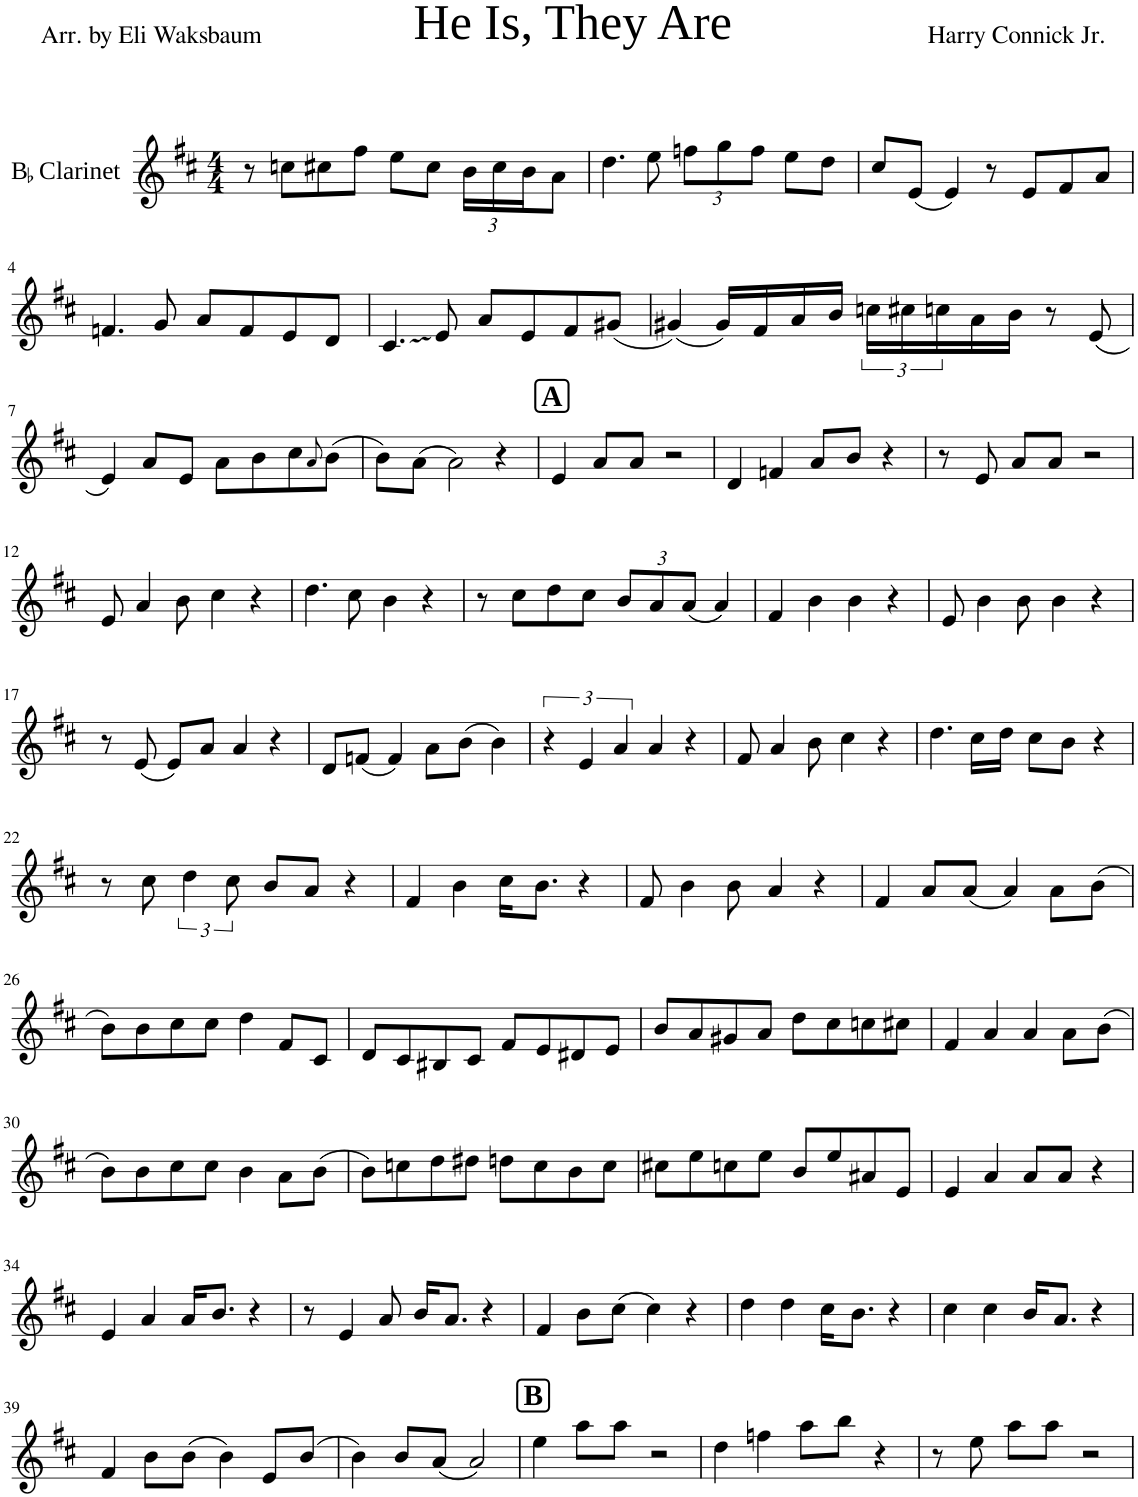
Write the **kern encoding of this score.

**kern
*part1
*staff1
*I"BaccidentalFlat Clarinet
*I'Cl
*clefG2
*Trd1c2
*k[f#c#]
*M4/4
=1
8r
8ccn\L
8cc#X\
8ff#\J
8ee\L
8cc#\J
*Xbrackettup
24b\LL
24cc#\
24b\J
8a\J
=2
4.dd\
8ee\
12ffn\L
12gg\
12ff\J
8ee\L
8dd\J
=3
8cc#/L
(8e/J
4e/)
8r
8e/L
8f#/
8a/J
!!LO:LB:g=z
=4
4.fn/
8g/
8a/L
8f/
8e/
8d/J
=5
4.c#/
8e/
8a/L
8e/
8f#/
(8g#X/J
=6
(4g#X/)
16g#/LL)
16f#/
16a/
16b/JJ
*brackettup
24ccn\LL
24cc#X\
24ccn\
16a\
16b\JJ
8r
(8e/
!!LO:LB:g=z
=7
4e/)
8a/L
8e/J
8a\L
8b\
8cc#\
8qa/
(8b\J
=8
8b\L)
(8a\J
2a\)
4r
=9
!LO:TX:a:B:t=A
4e/
8a/L
8a/J
2r
=10
4d/
4fn/
8a/L
8b/J
4r
=11
8r
8e/
8a/L
8a/J
2r
!!LO:LB:g=z
=12
8e/
4a/
8b\
4cc#\
4r
=13
4.dd\
8cc#\
4b\
4r
=14
8r
8cc#\L
8dd\
8cc#\J
*Xbrackettup
12b/L
12a/
(12a/J
4a/)
=15
4f#/
4b\
4b\
4r
=16
8e/
4b\
8b\
4b\
4r
!!LO:LB:g=z
=17
8r
(8e/
8e/L)
8a/J
4a/
4r
=18
8d/L
(8fn/J
4f/)
8a\L
(8b\J
4b\)
=19
*brackettup
6r
6e/
6a/
4a/
4r
=20
8f#/
4a/
8b\
4cc#\
4r
=21
4.dd\
16cc#\LL
16dd\JJ
8cc#\L
8b\J
4r
!!LO:LB:g=z
=22
8r
8cc#\
6dd\
12cc#\
8b/L
8a/J
4r
=23
4f#/
4b\
16cc#\KL
8.b\J
4r
=24
8f#/
4b\
8b\
4a/
4r
=25
4f#/
8a/L
(8a/J
4a/)
8a\L
(8b\J
!!LO:LB:g=z
=26
8b\L)
8b\
8cc#\
8cc#\J
4dd\
8f#/L
8c#/J
=27
8d/L
8c#/
8B#X/
8c#/J
8f#/L
8e/
8d#X/
8e/J
=28
8b/L
8a/
8g#X/
8a/J
8dd\L
8cc#\
8ccn\
8cc#X\J
=29
4f#/
4a/
4a/
8a\L
(8b\J
!!LO:LB:g=z
=30
8b\L)
8b\
8cc#\
8cc#\J
4b\
8a\L
(8b\J
=31
8b\L)
8ccn\
8dd\
8dd#X\J
8ddn\L
8cc\
8b\
8cc\J
=32
8cc#X\L
8ee\
8ccn\
8ee\J
8b/L
8ee/
8a#X/
8e/J
=33
4e/
4a/
8a/L
8a/J
4r
!!LO:LB:g=z
=34
4e/
4a/
16a/KL
8.b/J
4r
=35
8r
4e/
8a/
16b/KL
8.a/J
4r
=36
4f#/
8b\L
(8cc#\J
4cc#\)
4r
=37
4dd\
4dd\
16cc#\KL
8.b\J
4r
=38
4cc#\
4cc#\
16b/KL
8.a/J
4r
!!LO:LB:g=z
=39
4f#/
8b\L
(8b\J
4b\)
8e/L
(8b/J
=40
4b\)
8b/L
(8a/J
2a/)
=41
!LO:TX:a:B:t=B
4ee\
8aa\L
8aa\J
2r
=42
4dd\
4ffn\
8aa\L
8bb\J
4r
=43
8r
8ee\
8aa\L
8aa\J
2r
=
*-
